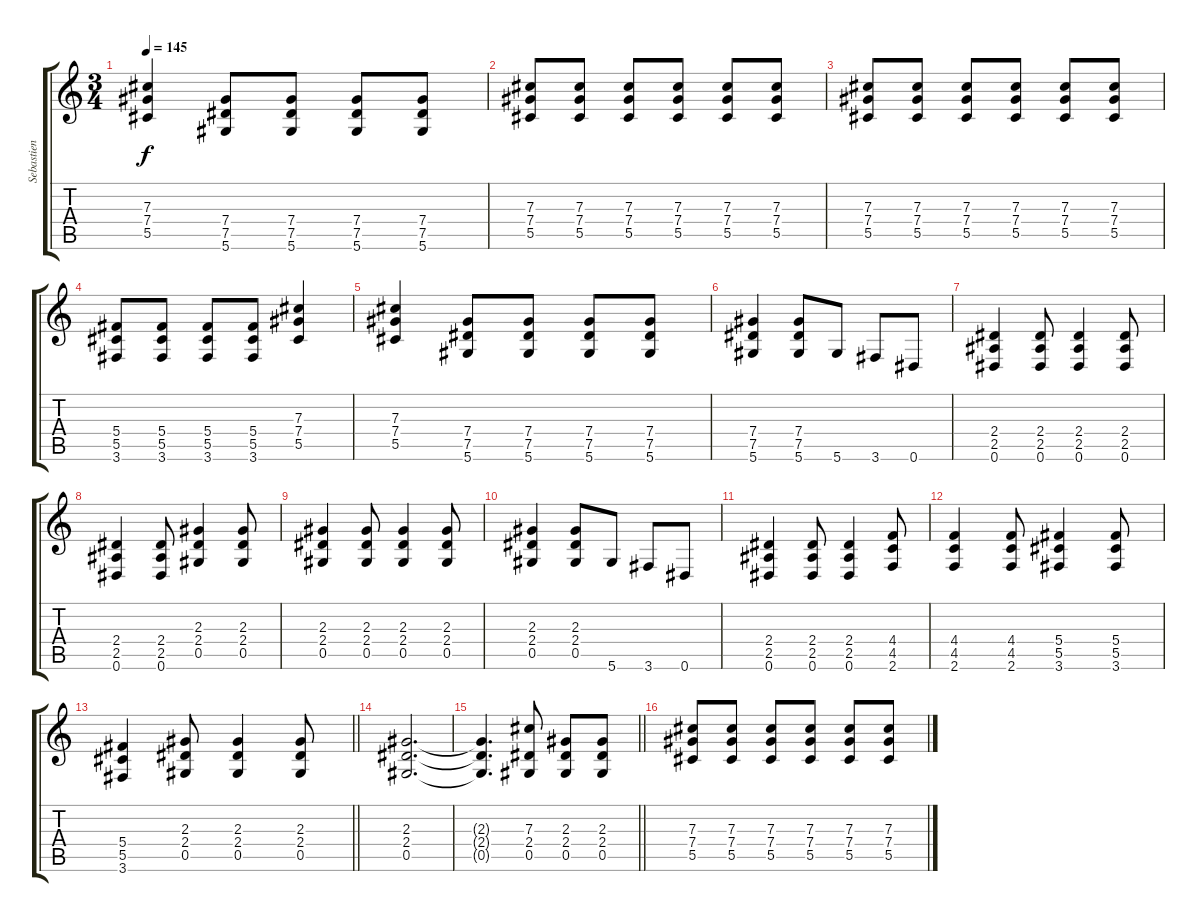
\track ("Sebastien" "Sebastien") {instrument distortionguitar}
\staff {score tabs}
\tuning (Eb4 Bb3 Gb3 Db3 Ab2 Eb2) {hide}
\ts (3 4)
\tempo 145
\clef g2
\ks c
(7.3 7.4 5.5).4{dy f} (7.4 7.5 5.6).8 (7.4 7.5 5.6).8 (7.4 7.5 5.6).8 (7.4 7.5 5.6).8 |
(7.3 7.4 5.5).8 (7.3 7.4 5.5).8 (7.3 7.4 5.5).8 (7.3 7.4 5.5).8 (7.3 7.4 5.5).8 (7.3 7.4 5.5).8 |
(7.3 7.4 5.5).8 (7.3 7.4 5.5).8 (7.3 7.4 5.5).8 (7.3 7.4 5.5).8 (7.3 7.4 5.5).8 (7.3 7.4 5.5).8 |
(5.4 5.5 3.6).8 (5.4 5.5 3.6).8 (5.4 5.5 3.6).8 (5.4 5.5 3.6).8 (7.3 7.4 5.5).4 |
(7.3 7.4 5.5).4 (7.4 7.5 5.6).8 (7.4 7.5 5.6).8 (7.4 7.5 5.6).8 (7.4 7.5 5.6).8 |
(7.4 7.5 5.6).4 (7.4 7.5 5.6).8 5.6.8 3.6.8 0.6.8 |
(2.4 2.5 0.6).4 (2.4 2.5 0.6).8 (2.4 2.5 0.6).4 (2.4 2.5 0.6).8 |
(2.4 2.5 0.6).4 (2.4 2.5 0.6).8 (2.3 2.4 0.5).4 (2.3 2.4 0.5).8 |
(2.3 2.4 0.5).4 (2.3 2.4 0.5).8 (2.3 2.4 0.5).4 (2.3 2.4 0.5).8 |
(2.3 2.4 0.5).4 (2.3 2.4 0.5).8 5.6.8 3.6.8 0.6.8 |
(2.4 2.5 0.6).4 (2.4 2.5 0.6).8 (2.4 2.5 0.6).4 (4.4 4.5 2.6).8 |
(4.4 4.5 2.6).4 (4.4 4.5 2.6).8 (5.4 5.5 3.6).4 (5.4 5.5 3.6).8 |
\barLineRight lightlight
(5.4 5.5 3.6).4 (2.3 2.4 0.5).8 (2.3 2.4 0.5).4 (2.3 2.4 0.5).8 |
(2.3 2.4 0.5).2{d} |
\barLineRight lightlight
(2.3{t} 2.4{t} 0.5{t}).4{d} (7.3 2.4 0.5).8 (2.3 2.4 0.5).8 (2.3 2.4 0.5).8 |
(7.3 7.4 5.5).8 (7.3 7.4 5.5).8 (7.3 7.4 5.5).8 (7.3 7.4 5.5).8 (7.3 7.4 5.5).8 (7.3 7.4 5.5).8
